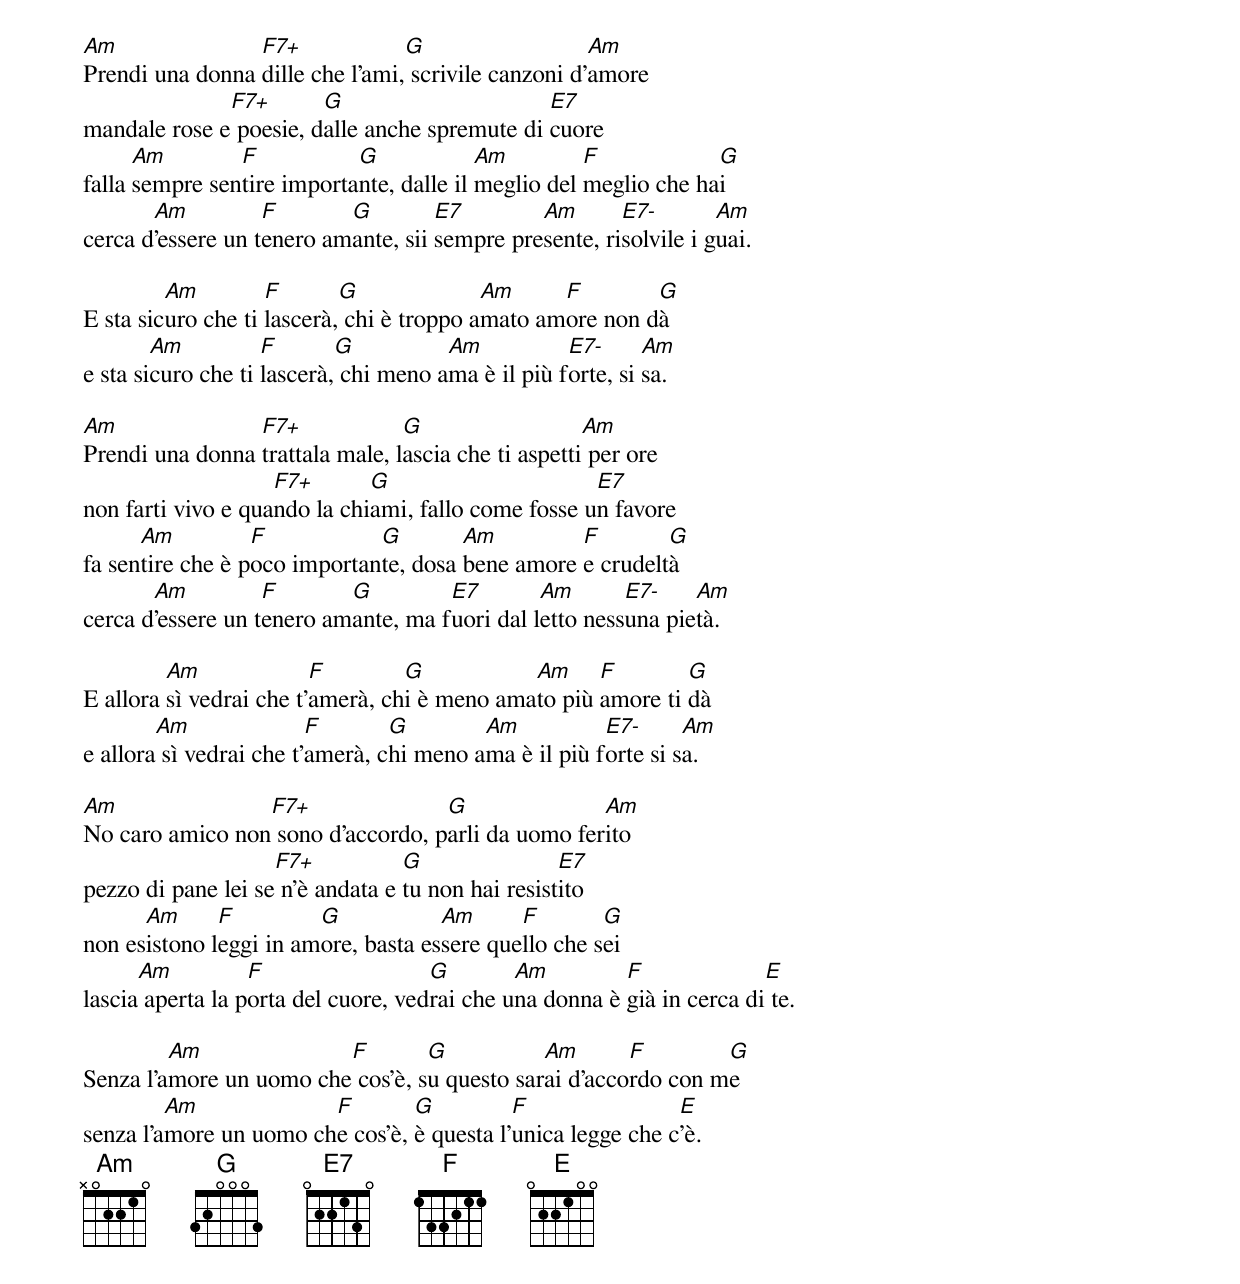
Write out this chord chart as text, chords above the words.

Am               F7+             G                   Am
Prendi una donna dille che l'ami, scrivile canzoni d'amore
              F7+       G                      E7
mandale rose e poesie, dalle anche spremute di cuore
      Am        F           G             Am         F            G
falla sempre sentire importante, dalle il meglio del meglio che hai
       Am          F       G         E7        Am       E7-        Am
cerca d'essere un tenero amante, sii sempre presente, risolvile i guai.

         Am         F       G              Am     F        G
E sta sicuro che ti lascerà, chi è troppo amato amore non dà
        Am          F       G          Am           E7-      Am
e sta sicuro che ti lascerà, chi meno ama è il più forte, si sa.

Am               F7+             G                   Am
Prendi una donna trattala male, lascia che ti aspetti per ore
                    F7+       G                      E7
non farti vivo e quando la chiami, fallo come fosse un favore
      Am          F           G        Am         F        G
fa sentire che è poco importante, dosa bene amore e crudeltà
       Am          F       G         E7        Am       E7-    Am
cerca d'essere un tenero amante, ma fuori dal letto nessuna pietà.

         Am              F        G           Am     F        G
E allora sì vedrai che t'amerà, chi è meno amato più amore ti dà
        Am               F       G        Am           E7-      Am
e allora sì vedrai che t'amerà, chi meno ama è il più forte si sa.

Am               F7+               G               Am
No caro amico non sono d'accordo, parli da uomo ferito
                    F7+           G                E7
pezzo di pane lei se n'è andata e tu non hai resistito
      Am      F         G            Am      F        G
non esistono leggi in amore, basta essere quello che sei
      Am          F                  G        Am         F              E
lascia aperta la porta del cuore, vedrai che una donna è già in cerca di te.

         Am              F        G           Am       F        G
Senza l'amore un uomo che cos'è, su questo sarai d'accordo con me
         Am             F        G          F                E
senza l'amore un uomo che cos'è, è questa l'unica legge che c'è.
